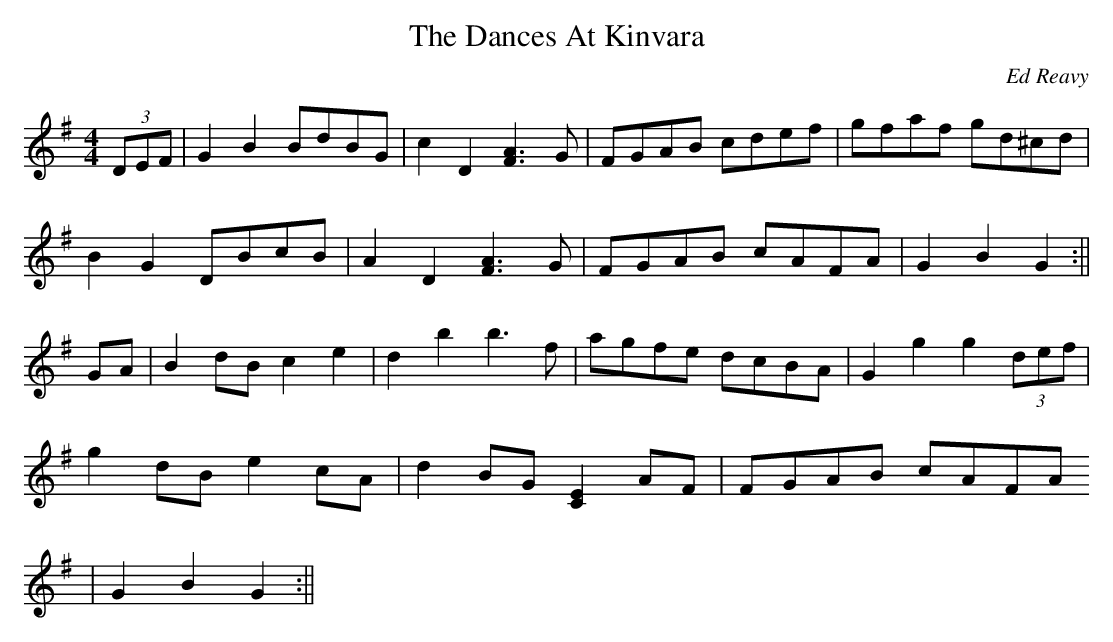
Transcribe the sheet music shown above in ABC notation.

X:1
T:The Dances At Kinvara
C:Ed Reavy
M:4/4
L:1/8
K:G
(3DEF|G2 B2 BdBG|c2 D2 [F3A3] G|FGAB cdef|gfaf gd^cd|
B2 G2 DBcB|A2 D2 [F3A3] G|FGAB cAFA|G2 B2 G2:||
GA|B2 dB c2 e2|d2 b2 b3 f|agfe dcBA|G2 g2 g2 (3def|
g2 dB e2 cA|d2 BG [E2C2] AF|FGAB cAFA
|G2 B2 G2:||
